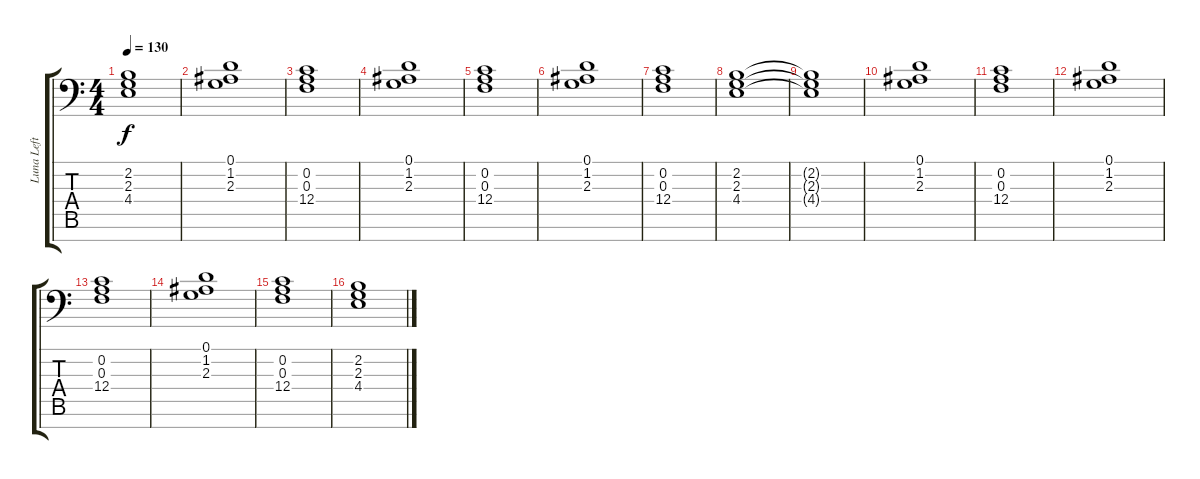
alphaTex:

\track ("Luna Left" "Luna Left") {instrument choiraahs}
\staff {score tabs}
\tuning (D4 A3 F3 C3 G2 D2 A1) {hide}
\ts (4 4)
\tempo 130
\clef f4
\ks c
(2.2{t} 2.3{t} 4.4{t}).1{dy f} |
\section ("" "")
(0.1 1.2 2.3).1 |
(0.2 0.3 12.4).1 |
(0.1 1.2 2.3).1 |
(0.2 0.3 12.4).1 |
(0.1 1.2 2.3).1 |
(0.2 0.3 12.4).1 |
(2.2 2.3 4.4).1 |
(2.2{t} 2.3{t} 4.4{t}).1 |
\section ("" "")
(0.1 1.2 2.3).1 |
(0.2 0.3 12.4).1 |
(0.1 1.2 2.3).1 |
(0.2 0.3 12.4).1 |
(0.1 1.2 2.3).1 |
(0.2 0.3 12.4).1 |
(2.2 2.3 4.4).1
